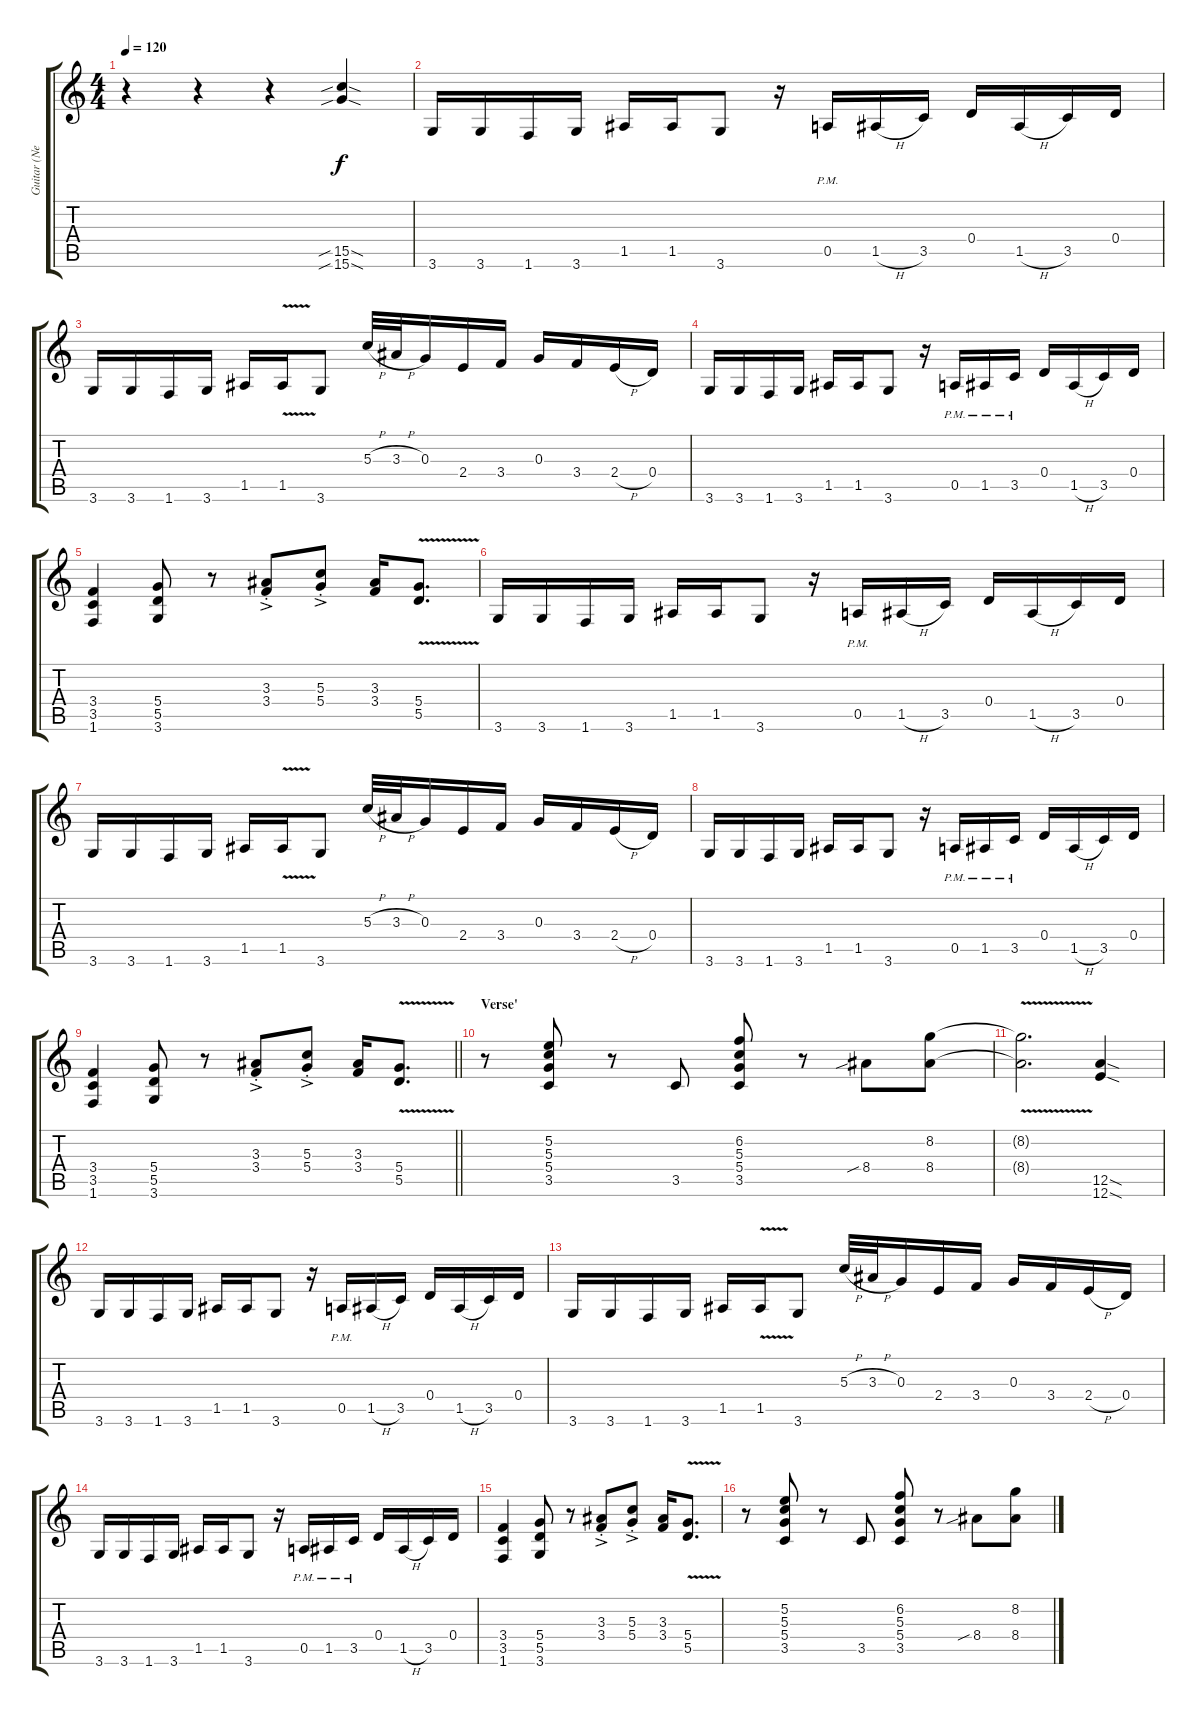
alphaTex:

\track ("Guitar (Nelson)" "Guitar (Ne") {instrument overdrivenguitar}
\staff {score tabs}
\tuning (E4 B3 G3 D3 A2 E2) {hide}
\ts (4 4)
\tempo 120
\clef g2
\ks c
r.4{dy f instrument overdrivenguitar} r.4 r.4 (15.5{sib sod} 15.6{sib sod}).4 |
3.6.16 3.6.16 1.6.16 3.6.16 1.5.16 1.5.16 3.6.8 r.16 0.5{pm}.16 1.5{h}.16 3.5.16 0.4.16 1.5{h}.16 3.5.16 0.4.16 |
3.6.16 3.6.16 1.6.16 3.6.16 1.5.16 1.5{v}.16 3.6.8 5.3{h}.32 3.3{h}.32 0.3.16 2.4.16 3.4.16 0.3.16 3.4.16 2.4{h}.16 0.4.16 |
3.6.16 3.6.16 1.6.16 3.6.16 1.5.16 1.5.16 3.6.8 r.16 0.5{pm}.16 1.5{pm}.16 3.5{pm}.16 0.4.16 1.5{h}.16 3.5.16 0.4.16 |
(3.4 3.5 1.6).4 (5.4 5.5 3.6).8 r.8 (3.3{ac st} 3.4{ac st}).8 (5.3{ac st} 5.4{ac st}).8 (3.3 3.4).16 (5.4{v} 5.5{v}).8{d} |
3.6.16 3.6.16 1.6.16 3.6.16 1.5.16 1.5.16 3.6.8 r.16 0.5{pm}.16 1.5{h}.16 3.5.16 0.4.16 1.5{h}.16 3.5.16 0.4.16 |
3.6.16 3.6.16 1.6.16 3.6.16 1.5.16 1.5{v}.16 3.6.8 5.3{h}.32 3.3{h}.32 0.3.16 2.4.16 3.4.16 0.3.16 3.4.16 2.4{h}.16 0.4.16 |
3.6.16 3.6.16 1.6.16 3.6.16 1.5.16 1.5.16 3.6.8 r.16 0.5{pm}.16 1.5{pm}.16 3.5{pm}.16 0.4.16 1.5{h}.16 3.5.16 0.4.16 |
\barLineRight lightlight
(3.4 3.5 1.6).4 (5.4 5.5 3.6).8 r.8 (3.3{ac st} 3.4{ac st}).8 (5.3{ac st} 5.4{ac st}).8 (3.3 3.4).16 (5.4{v} 5.5{v}).8{d} |
\section ("" "Verse'")
r.8 (5.2 5.3 5.4 3.5).8 r.8 3.5.8 (6.2 5.3 5.4 3.5).8 r.8 8.4{sib}.8 (8.2 8.4).8 |
(8.2{v t} 8.4{t}).2{d} (12.5{sod} 12.6{sod}).4 |
3.6.16 3.6.16 1.6.16 3.6.16 1.5.16 1.5.16 3.6.8 r.16 0.5{pm}.16 1.5{h}.16 3.5.16 0.4.16 1.5{h}.16 3.5.16 0.4.16 |
3.6.16 3.6.16 1.6.16 3.6.16 1.5.16 1.5{v}.16 3.6.8 5.3{h}.32 3.3{h}.32 0.3.16 2.4.16 3.4.16 0.3.16 3.4.16 2.4{h}.16 0.4.16 |
3.6.16 3.6.16 1.6.16 3.6.16 1.5.16 1.5.16 3.6.8 r.16 0.5{pm}.16 1.5{pm}.16 3.5{pm}.16 0.4.16 1.5{h}.16 3.5.16 0.4.16 |
(3.4 3.5 1.6).4 (5.4 5.5 3.6).8 r.8 (3.3{ac st} 3.4{ac st}).8 (5.3{ac st} 5.4{ac st}).8 (3.3 3.4).16 (5.4{v} 5.5{v}).8{d} |
r.8 (5.2 5.3 5.4 3.5).8 r.8 3.5.8 (6.2 5.3 5.4 3.5).8 r.8 8.4{sib}.8 (8.2 8.4).8
